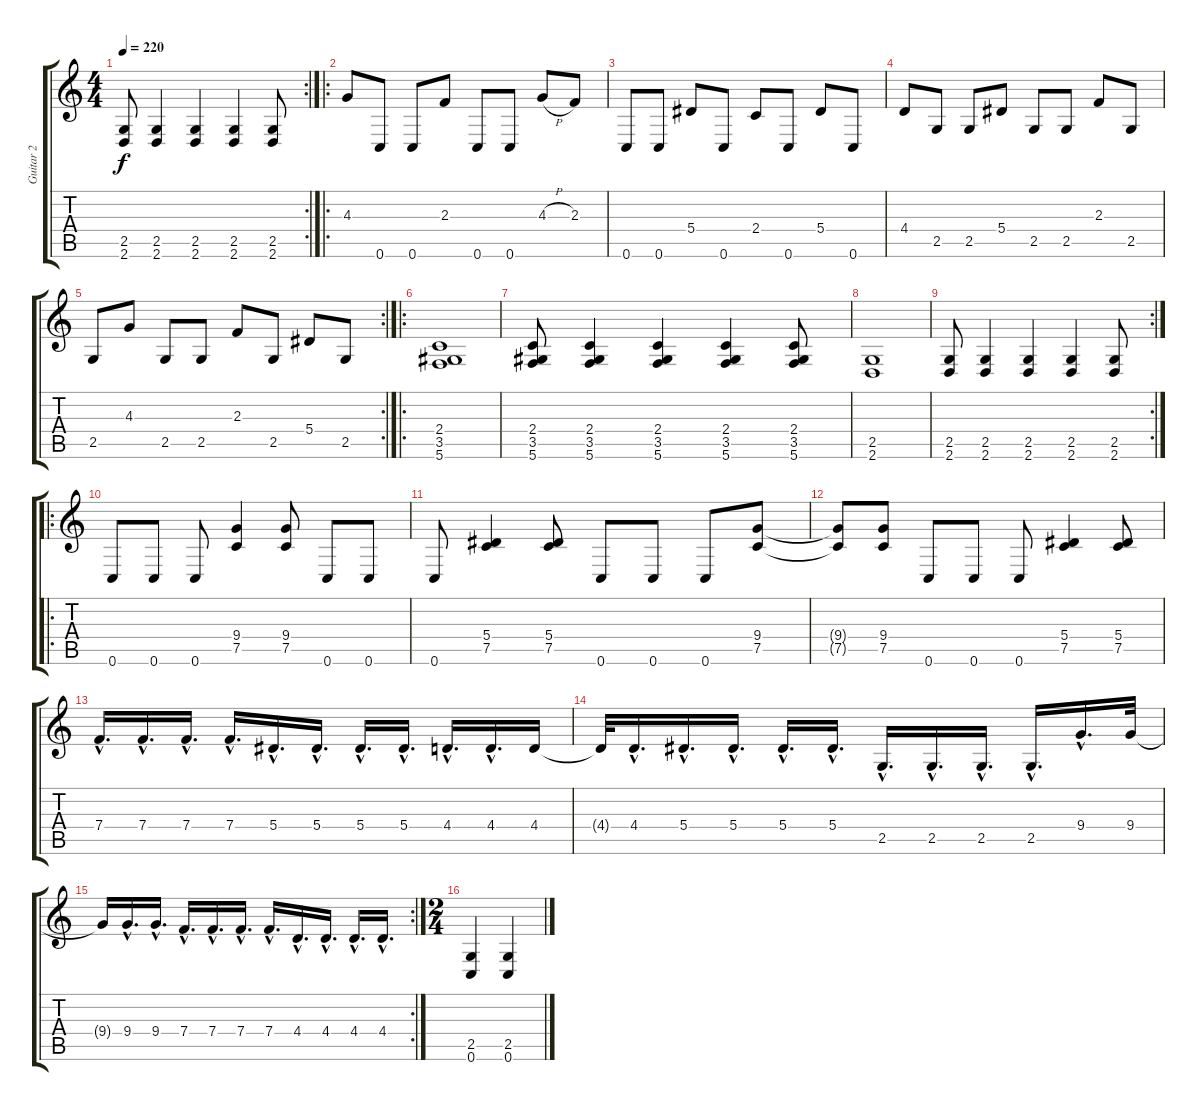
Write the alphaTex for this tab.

\track ("Guitar 2" "Guitar 2") {instrument distortionguitar}
\staff {score tabs}
\tuning (C4 G3 Eb3 Bb2 F2 C2) {hide}
\rc 2
\ts (4 4)
\tempo 220
\clef g2
\ks c
(2.5 2.6).8{dy f} (2.5 2.6).4 (2.5 2.6).4 (2.5 2.6).4 (2.5 2.6).8 |
\ro
4.3.8 0.6.8 0.6.8 2.3.8 0.6.8 0.6.8 4.3{h}.8 2.3.8 |
0.6.8 0.6.8 5.4.8 0.6.8 2.4.8 0.6.8 5.4.8 0.6.8 |
4.4.8 2.5.8 2.5.8 5.4.8 2.5.8 2.5.8 2.3.8 2.5.8 |
\rc 2
2.5.8 4.3.8 2.5.8 2.5.8 2.3.8 2.5.8 5.4.8 2.5.8 |
\ro
(2.4 3.5 5.6).1 |
(2.4 3.5 5.6).8 (2.4 3.5 5.6).4 (2.4 3.5 5.6).4 (2.4 3.5 5.6).4 (2.4 3.5 5.6).8 |
(2.5 2.6).1 |
\rc 2
(2.5 2.6).8 (2.5 2.6).4 (2.5 2.6).4 (2.5 2.6).4 (2.5 2.6).8 |
\ro
0.6.8 0.6.8 0.6.8 (9.4 7.5).4 (9.4 7.5).8 0.6.8 0.6.8 |
0.6.8 (5.4 7.5).4 (5.4 7.5).8 0.6.8 0.6.8 0.6.8 (9.4 7.5).8 |
(9.4{t} 7.5{t}).8 (9.4 7.5).8 0.6.8 0.6.8 0.6.8 (5.4 7.5).4 (5.4 7.5).8 |
7.4{hac}.16{d} 7.4{hac}.16{d} 7.4{hac}.16{d} 7.4{hac}.16{d} 5.4{hac}.16{d} 5.4{hac}.16{d} 5.4{hac}.16{d} 5.4{hac}.16{d} 4.4{hac}.16{d} 4.4{hac}.16{d} 4.4.16 |
4.4{t}.32 4.4{hac}.16{d} 5.4{hac}.16{d} 5.4{hac}.16{d} 5.4{hac}.16{d} 5.4{hac}.16{d} 2.5{hac}.16{d} 2.5{hac}.16{d} 2.5{hac}.16{d} 2.5{hac}.16{d} 9.4{hac}.16{d} 9.4.32 |
\rc 2
9.4{t}.16 9.4{hac}.16{d} 9.4{hac}.16{d} 7.4{hac}.16{d} 7.4{hac}.16{d} 7.4{hac}.16{d} 7.4{hac}.16{d} 4.4{hac}.16{d} 4.4{hac}.16{d} 4.4{hac}.16{d} 4.4{hac}.16{d} |
\ts (2 4)
(2.5 0.6).4 (2.5 0.6).4
